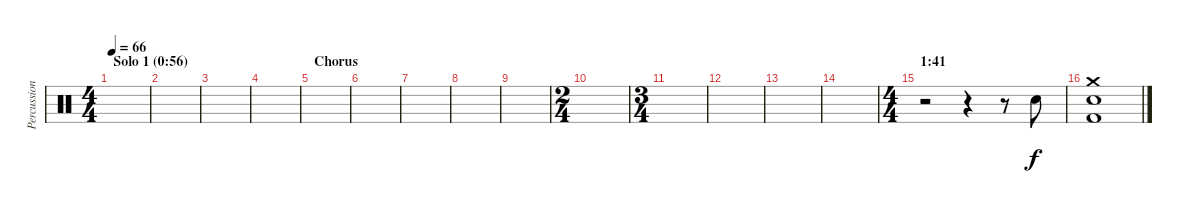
\track ("Percussion" "Percussion") {instrument percussion}
\staff {score}
\articulation defaults
\ts (4 4)
\section ("" "Solo 1 (0:56)")
\tempo 66
\clef neutral
\ks c
|
|
|
|
\section ("" "Chorus")
|
|
|
|
|
\ts (2 4)
|
\ts (3 4)
|
|
|
|
\ts (4 4)
\section ("" "1:41")
r.2 r.4 r.8 "Snare (hit) 2".8 |
("Kick (hit) 2" "Snare (hit) 2" "Crash medium (hit)").1
